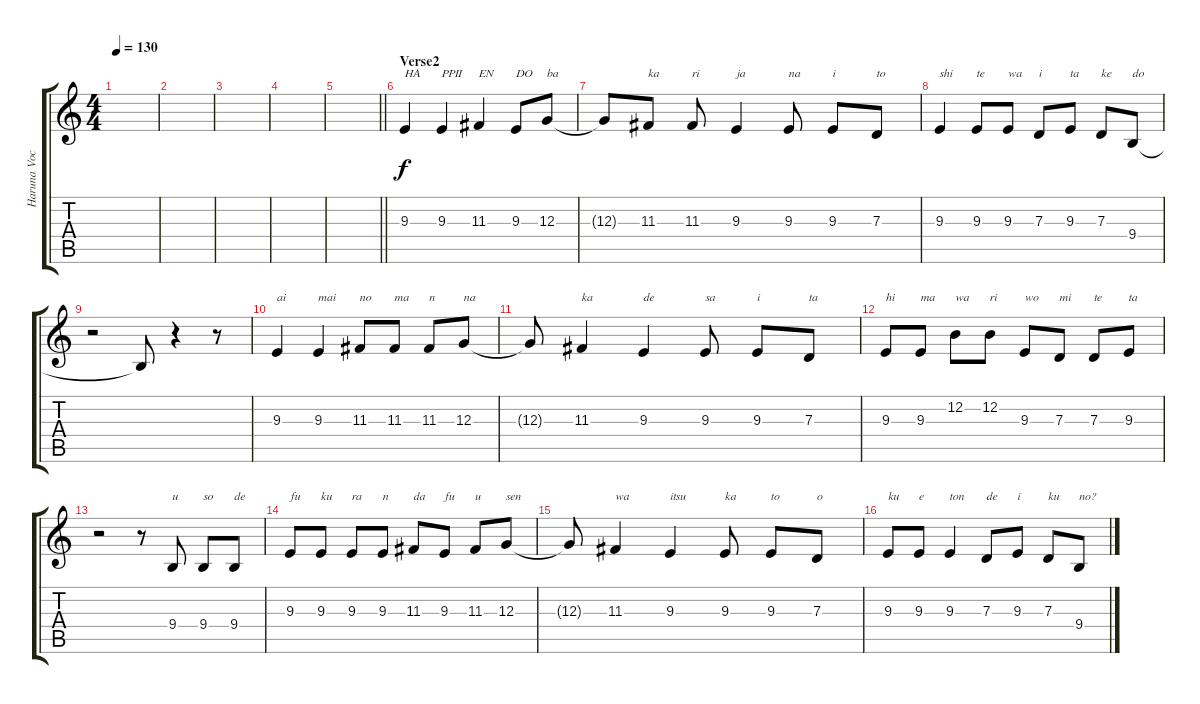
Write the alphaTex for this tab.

\track ("Haruna Vocal" "Haruna Voc") {instrument honkytonkpiano}
\staff {score tabs}
\tuning (E4 B3 G3 D3 A2 E2) {hide}
\ts (4 4)
\tempo 130
\clef g2
\ks c
|
|
|
|
\barLineRight lightlight
|
\section ("" "Verse2")
9.3.4{txt "HA"} 9.3.4{txt "PPII"} 11.3.4{txt "EN"} 9.3.8{txt "DO"} 12.3.8{txt "ba"} |
12.3{t}.8 11.3.8{txt "ka"} 11.3.8{txt "ri"} 9.3.4{txt "ja"} 9.3.8{txt "na"} 9.3.8{txt "i"} 7.3.8{txt "to"} |
9.3.4{txt "shi"} 9.3.8{txt "te"} 9.3.8{txt "wa"} 7.3.8{txt "i"} 9.3.8{txt "ta"} 7.3.8{txt "ke"} 9.4.8{txt "do"} |
r.2 9.4{t}.8 r.4 r.8 |
9.3.4{txt "ai"} 9.3.4{txt "mai"} 11.3.8{txt "no"} 11.3.8{txt "ma"} 11.3.8{txt "n"} 12.3.8{txt "na"} |
12.3{t}.8 11.3.4{txt "ka"} 9.3.4{txt "de"} 9.3.8{txt "sa"} 9.3.8{txt "i"} 7.3.8{txt "ta"} |
9.3.8{txt "hi"} 9.3.8{txt "ma"} 12.2.8{txt "wa"} 12.2.8{txt "ri"} 9.3.8{txt "wo"} 7.3.8{txt "mi"} 7.3.8{txt "te"} 9.3.8{txt "ta"} |
r.2 r.8 9.4.8{txt "u"} 9.4.8{txt "so"} 9.4.8{txt "de"} |
9.3.8{txt "fu"} 9.3.8{txt "ku"} 9.3.8{txt "ra"} 9.3.8{txt "n"} 11.3.8{txt "da"} 9.3.8{txt "fu"} 11.3.8{txt "u"} 12.3.8{txt "sen"} |
12.3{t}.8 11.3.4{txt "wa"} 9.3.4{txt "itsu"} 9.3.8{txt "ka"} 9.3.8{txt "to"} 7.3.8{txt "o"} |
9.3.8{txt "ku"} 9.3.8{txt "e"} 9.3.4{txt "ton"} 7.3.8{txt "de"} 9.3.8{txt "i"} 7.3.8{txt "ku"} 9.4.8{txt "no?"}
